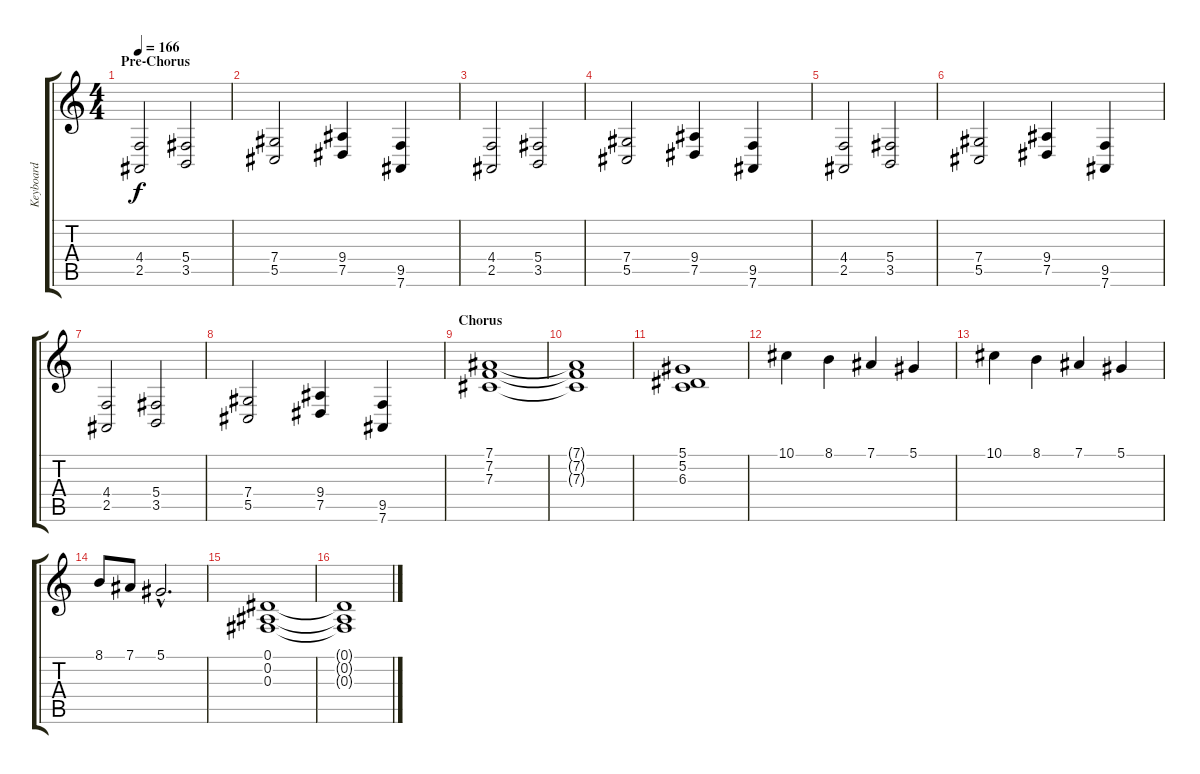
\track ("Keyboard" "Keyboard") {instrument choiraahs}
\staff {score tabs}
\tuning (Eb4 Bb3 Gb3 Db3 Ab2 Eb2) {hide}
\ts (4 4)
\section ("" "Pre-Chorus")
\tempo 166
\clef g2
\ks c
(4.4 2.5).2{dy f} (5.4 3.5).2 |
(7.4 5.5).2 (9.4 7.5).4 (9.5 7.6).4 |
(4.4 2.5).2 (5.4 3.5).2 |
(7.4 5.5).2 (9.4 7.5).4 (9.5 7.6).4 |
(4.4 2.5).2 (5.4 3.5).2 |
(7.4 5.5).2 (9.4 7.5).4 (9.5 7.6).4 |
(4.4 2.5).2 (5.4 3.5).2 |
(7.4 5.5).2 (9.4 7.5).4 (9.5 7.6).4 |
\section ("" "Chorus")
(7.1 7.2 7.3).1 |
(7.1{t} 7.2{t} 7.3{t}).1 |
(5.1 5.2 6.3).1 |
10.1.4 8.1.4 7.1.4 5.1.4 |
10.1.4 8.1.4 7.1.4 5.1.4 |
8.1.8 7.1.8 5.1{hac}.2{d} |
(0.1 0.2 0.3).1 |
(0.1{t} 0.2{t} 0.3{t}).1
